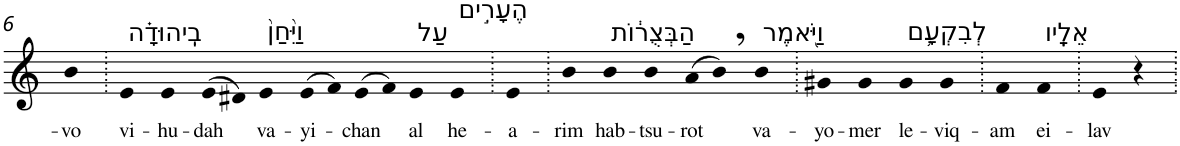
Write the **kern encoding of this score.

**kern	**text
*part1	*part1
*staff1	*staff1
*I"Piano	*
*I'Pno	*
!!LO:PB:g=z
*clefG2	*
*k[]	*
=6	=6
!	!LO:LY:b
4b	-vo
=7.	=7.
!LO:TX:a:t=בִֽיהוּדָ֗ה	!
!	!LO:LY:b
4e	vi-
!	!LO:LY:b
4e	-hu-
!	!LO:LY:b
(>8e	-dah
8d#X)	.
!LO:TX:a:t=וַיִּ֙חַן֙	!
!	!LO:LY:b
4e	va-
!	!LO:LY:b
(>8e	-yi-
8f)	.
!	!LO:LY:b
(>8e	-chan
8f)	.
!LO:TX:a:t=עַל	!
!	!LO:LY:b
4e	al
!LO:TX:a:t=הֶעָרִ֣ים	!
!	!LO:LY:b
4e	he-
=8.	=8.
!	!LO:LY:b
4e	-a-
=9.	=9.
!	!LO:LY:b
4b	-rim
!LO:TX:a:t=הַבְּצֻר֔וֹת	!
!	!LO:LY:b
4b	hab-
!	!LO:LY:b
4b	-tsu-
!	!LO:LY:b
(>8a	-rot
8b,)	.
!LO:TX:a:t=וַיֹּ֖אמֶר	!
!	!LO:LY:b
4b	va-
=10.	=10.
!	!LO:LY:b
4g#X	-yo-
!	!LO:LY:b
4g#	-mer
!LO:TX:a:t=לְבִקְעָ֥ם	!
!	!LO:LY:b
4g#	le-
!	!LO:LY:b
4g#	-viq-
=11.	=11.
!	!LO:LY:b
4f	-am
!LO:TX:a:t=אֵלָֽיו	!
!	!LO:LY:b
4f	ei-
=12.	=12.
!	!LO:LY:b
4e	-lav
4r	.
=.	=.
*-	*-
